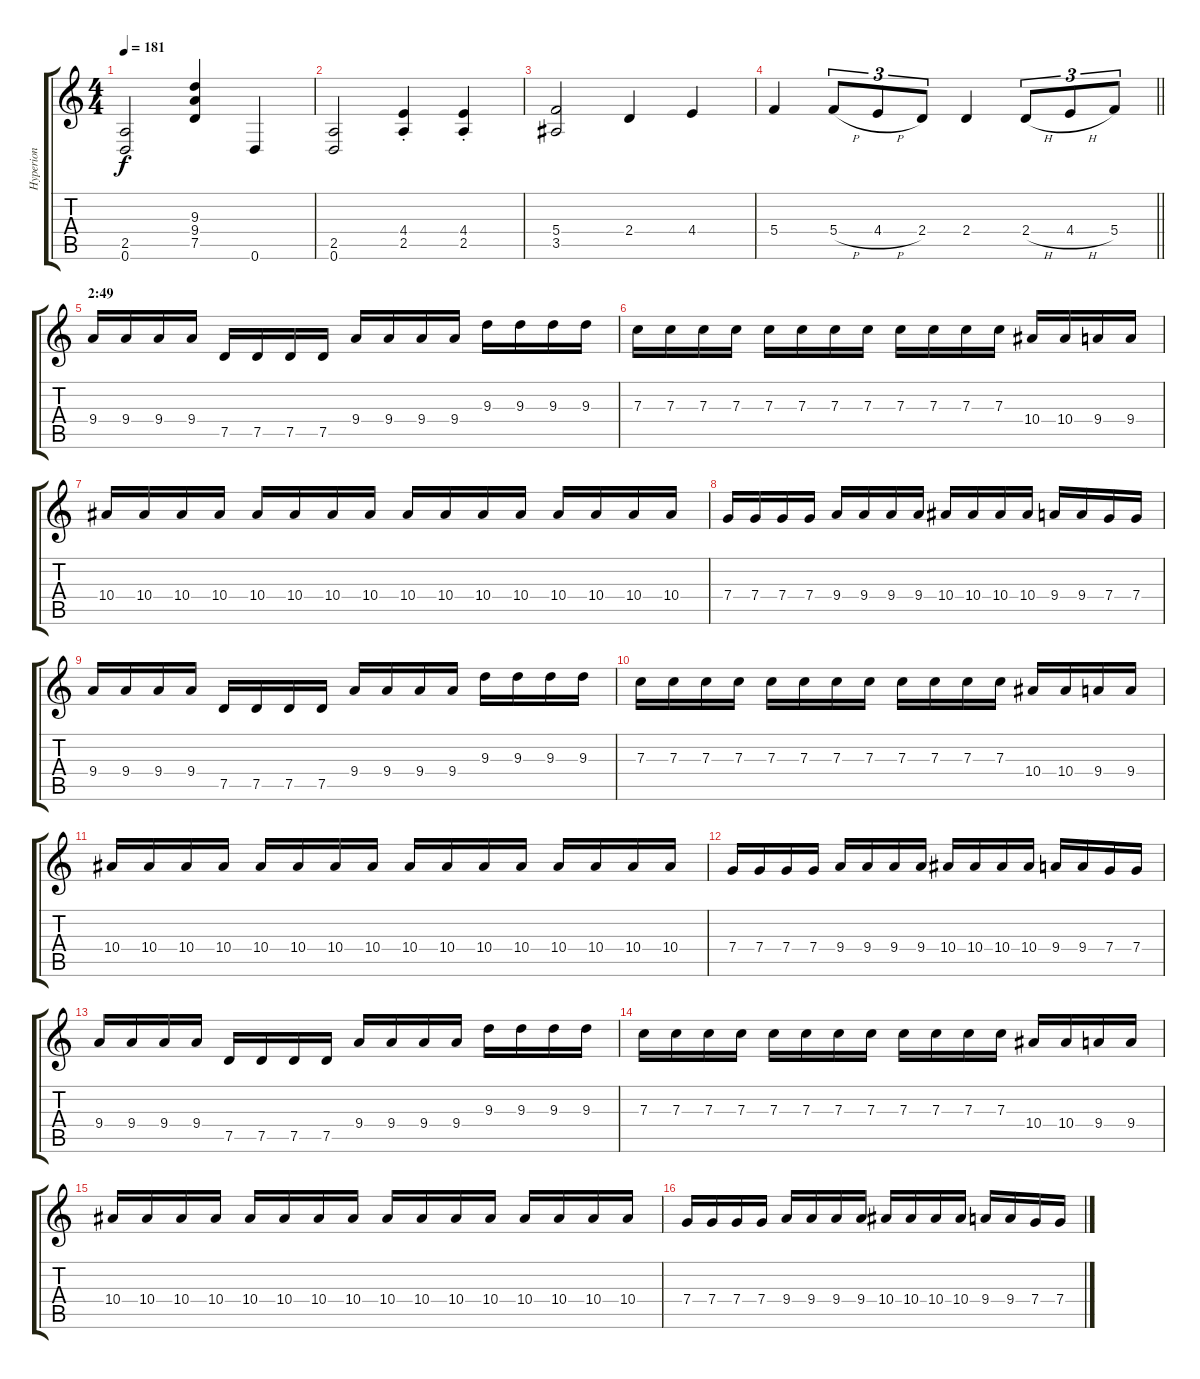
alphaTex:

\track ("Hyperion" "Hyperion") {instrument distortionguitar}
\staff {score tabs}
\tuning (D4 A3 F3 C3 G2 D2) {hide}
\ts (4 4)
\tempo 181
\clef g2
\ks c
(2.5 0.6).2{dy f} (9.3 9.4 7.5).4 0.6.4 |
(2.5 0.6).2 (4.4{st} 2.5{st}).4 (4.4{st} 2.5{st}).4 |
(5.4 3.5).2 2.4.4 4.4.4 |
\barLineRight lightlight
5.4.4 5.4{h}.8{tu (3 2)} 4.4{h}.8{tu (3 2)} 2.4.8{tu (3 2)} 2.4.4 2.4{h}.8{tu (3 2)} 4.4{h}.8{tu (3 2)} 5.4.8{tu (3 2)} |
\section ("" "2:49")
9.4.16 9.4.16 9.4.16 9.4.16 7.5.16 7.5.16 7.5.16 7.5.16 9.4.16 9.4.16 9.4.16 9.4.16 9.3.16 9.3.16 9.3.16 9.3.16 |
7.3.16 7.3.16 7.3.16 7.3.16 7.3.16 7.3.16 7.3.16 7.3.16 7.3.16 7.3.16 7.3.16 7.3.16 10.4.16 10.4.16 9.4.16 9.4.16 |
10.4.16 10.4.16 10.4.16 10.4.16 10.4.16 10.4.16 10.4.16 10.4.16 10.4.16 10.4.16 10.4.16 10.4.16 10.4.16 10.4.16 10.4.16 10.4.16 |
7.4.16 7.4.16 7.4.16 7.4.16 9.4.16 9.4.16 9.4.16 9.4.16 10.4.16 10.4.16 10.4.16 10.4.16 9.4.16 9.4.16 7.4.16 7.4.16 |
9.4.16 9.4.16 9.4.16 9.4.16 7.5.16 7.5.16 7.5.16 7.5.16 9.4.16 9.4.16 9.4.16 9.4.16 9.3.16 9.3.16 9.3.16 9.3.16 |
7.3.16 7.3.16 7.3.16 7.3.16 7.3.16 7.3.16 7.3.16 7.3.16 7.3.16 7.3.16 7.3.16 7.3.16 10.4.16 10.4.16 9.4.16 9.4.16 |
10.4.16 10.4.16 10.4.16 10.4.16 10.4.16 10.4.16 10.4.16 10.4.16 10.4.16 10.4.16 10.4.16 10.4.16 10.4.16 10.4.16 10.4.16 10.4.16 |
7.4.16 7.4.16 7.4.16 7.4.16 9.4.16 9.4.16 9.4.16 9.4.16 10.4.16 10.4.16 10.4.16 10.4.16 9.4.16 9.4.16 7.4.16 7.4.16 |
9.4.16 9.4.16 9.4.16 9.4.16 7.5.16 7.5.16 7.5.16 7.5.16 9.4.16 9.4.16 9.4.16 9.4.16 9.3.16 9.3.16 9.3.16 9.3.16 |
7.3.16 7.3.16 7.3.16 7.3.16 7.3.16 7.3.16 7.3.16 7.3.16 7.3.16 7.3.16 7.3.16 7.3.16 10.4.16 10.4.16 9.4.16 9.4.16 |
10.4.16 10.4.16 10.4.16 10.4.16 10.4.16 10.4.16 10.4.16 10.4.16 10.4.16 10.4.16 10.4.16 10.4.16 10.4.16 10.4.16 10.4.16 10.4.16 |
7.4.16 7.4.16 7.4.16 7.4.16 9.4.16 9.4.16 9.4.16 9.4.16 10.4.16 10.4.16 10.4.16 10.4.16 9.4.16 9.4.16 7.4.16 7.4.16
